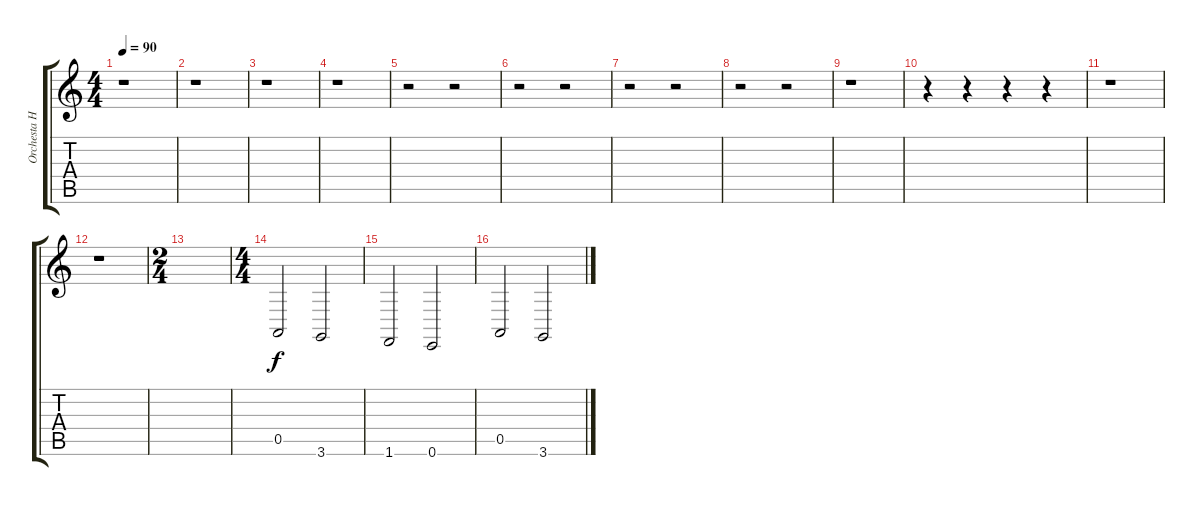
\track ("Orchesta Hit" "Orchesta H") {instrument orchestrahit}
\staff {score tabs}
\tuning (E4 B3 G3 D3 A2 E2) {hide}
\ts (4 4)
\tempo 90
\clef g2
\ks c
r.1{dy f instrument orchestrahit} |
r.1 |
r.1 |
r.1 |
r.2 r.2 |
r.2 r.2 |
r.2 r.2 |
r.2 r.2 |
r.1 |
r.4 r.4 r.4 r.4 |
r.1 |
r.1 |
\ts (2 4)
|
\ts (4 4)
0.5.2 3.6.2 |
1.6.2 0.6.2 |
0.5.2 3.6.2
